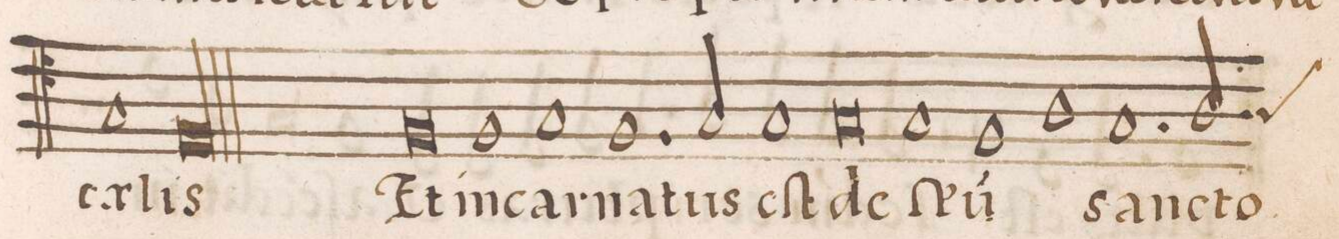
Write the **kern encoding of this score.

**kern	**text
*I"TENOR	*
*clefC4	*
*k[]	*
*met(C|)	*
*M2/1	*
1G/	cae-
=48-	=48-
0E/	-lis
=49||	=49||
0F/	Et
=50-	=50-
1F/	in-
1G/	-car-
=51-	=51-
1.F/	-na-
2G/	-tus
=52-	=52-
1G/	eſt
0G/	de
=53-	=53-
1G/	ſp(i-
=54-	=54-
1F/	-ri-
1A\	-t)u
=55-	=55-
1.G/	sanc-
*custos:A	*
2A/	-to
=56-	=56-
*-	*-
